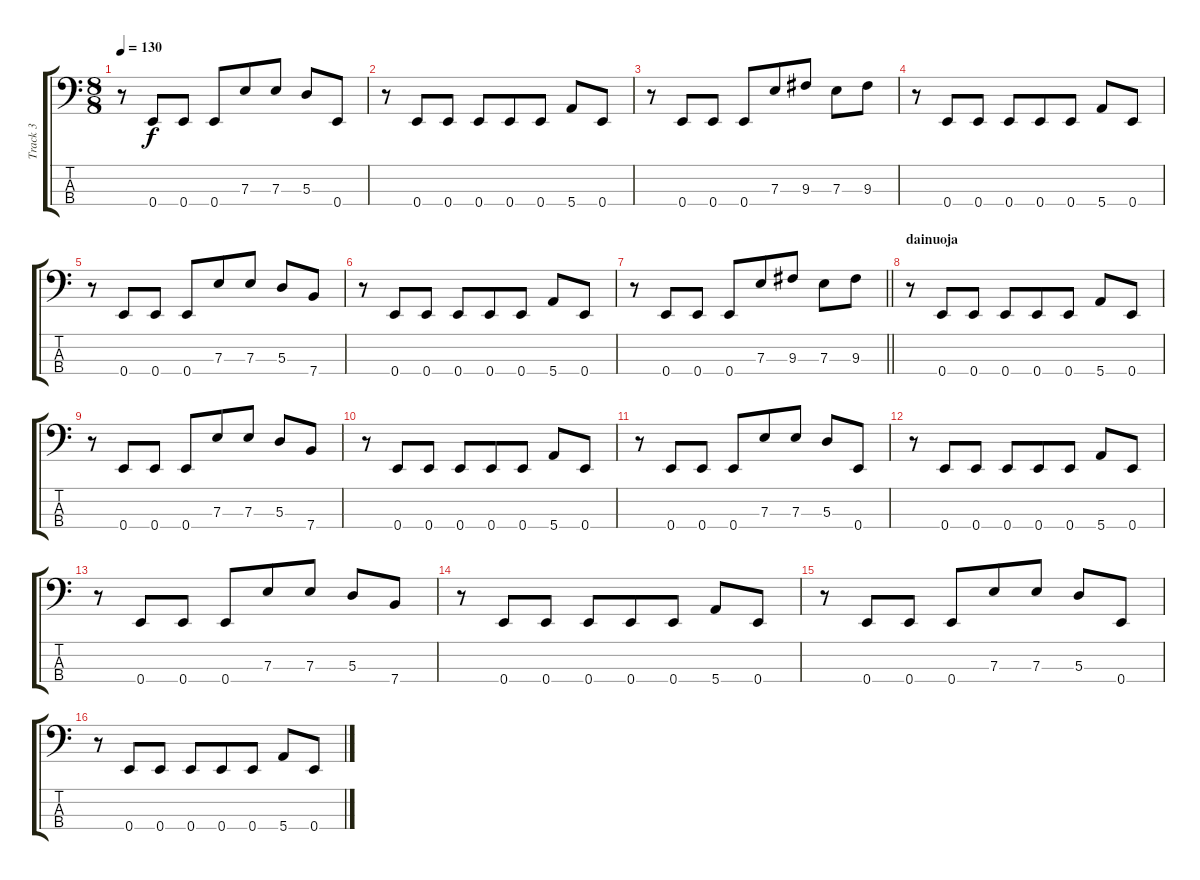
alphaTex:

\track ("Track 3" "Track 3") {instrument electricbassfinger}
\staff {score tabs}
\tuning (G2 D2 A1 E1) {hide}
\ts (8 8)
\tempo 130
\clef f4
\ks c
r.8{dy f} 0.4.8 0.4.8 0.4.8 7.3.8 7.3.8 5.3.8 0.4.8 |
r.8 0.4.8 0.4.8 0.4.8 0.4.8 0.4.8 5.4.8 0.4.8 |
r.8 0.4.8 0.4.8 0.4.8 7.3.8 9.3.8 7.3.8 9.3.8 |
r.8 0.4.8 0.4.8 0.4.8 0.4.8 0.4.8 5.4.8 0.4.8 |
r.8 0.4.8 0.4.8 0.4.8 7.3.8 7.3.8 5.3.8 7.4.8 |
r.8 0.4.8 0.4.8 0.4.8 0.4.8 0.4.8 5.4.8 0.4.8 |
\barLineRight lightlight
r.8 0.4.8 0.4.8 0.4.8 7.3.8 9.3.8 7.3.8 9.3.8 |
\section ("" "dainuoja")
r.8 0.4.8 0.4.8 0.4.8 0.4.8 0.4.8 5.4.8 0.4.8 |
r.8 0.4.8 0.4.8 0.4.8 7.3.8 7.3.8 5.3.8 7.4.8 |
r.8 0.4.8 0.4.8 0.4.8 0.4.8 0.4.8 5.4.8 0.4.8 |
r.8 0.4.8 0.4.8 0.4.8 7.3.8 7.3.8 5.3.8 0.4.8 |
r.8 0.4.8 0.4.8 0.4.8 0.4.8 0.4.8 5.4.8 0.4.8 |
r.8 0.4.8 0.4.8 0.4.8 7.3.8 7.3.8 5.3.8 7.4.8 |
r.8 0.4.8 0.4.8 0.4.8 0.4.8 0.4.8 5.4.8 0.4.8 |
r.8 0.4.8 0.4.8 0.4.8 7.3.8 7.3.8 5.3.8 0.4.8 |
r.8 0.4.8 0.4.8 0.4.8 0.4.8 0.4.8 5.4.8 0.4.8
